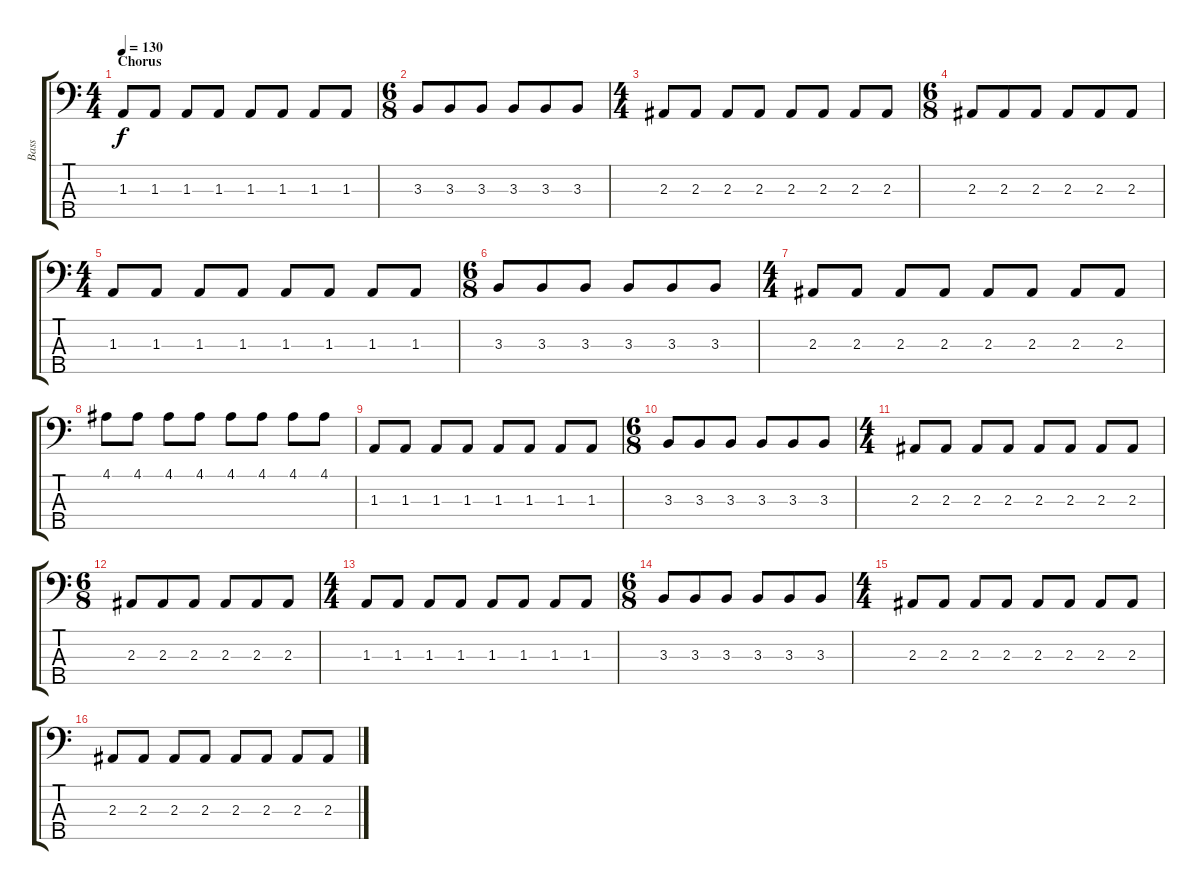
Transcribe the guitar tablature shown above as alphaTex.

\track ("Bass" "Bass") {instrument electricbassfinger}
\staff {score tabs}
\tuning (Gb2 Db2 Ab1 Eb1 Bb0) {hide}
\ts (4 4)
\section ("" "Chorus")
\tempo 130
\clef f4
\ks c
1.3.8{dy f} 1.3.8 1.3.8 1.3.8 1.3.8 1.3.8 1.3.8 1.3.8 |
\ts (6 8)
3.3.8 3.3.8 3.3.8 3.3.8 3.3.8 3.3.8 |
\ts (4 4)
2.3.8 2.3.8 2.3.8 2.3.8 2.3.8 2.3.8 2.3.8 2.3.8 |
\ts (6 8)
2.3.8 2.3.8 2.3.8 2.3.8 2.3.8 2.3.8 |
\ts (4 4)
1.3.8 1.3.8 1.3.8 1.3.8 1.3.8 1.3.8 1.3.8 1.3.8 |
\ts (6 8)
3.3.8 3.3.8 3.3.8 3.3.8 3.3.8 3.3.8 |
\ts (4 4)
2.3.8 2.3.8 2.3.8 2.3.8 2.3.8 2.3.8 2.3.8 2.3.8 |
4.1.8 4.1.8 4.1.8 4.1.8 4.1.8 4.1.8 4.1.8 4.1.8 |
1.3.8 1.3.8 1.3.8 1.3.8 1.3.8 1.3.8 1.3.8 1.3.8 |
\ts (6 8)
3.3.8 3.3.8 3.3.8 3.3.8 3.3.8 3.3.8 |
\ts (4 4)
2.3.8 2.3.8 2.3.8 2.3.8 2.3.8 2.3.8 2.3.8 2.3.8 |
\ts (6 8)
2.3.8 2.3.8 2.3.8 2.3.8 2.3.8 2.3.8 |
\ts (4 4)
1.3.8 1.3.8 1.3.8 1.3.8 1.3.8 1.3.8 1.3.8 1.3.8 |
\ts (6 8)
3.3.8 3.3.8 3.3.8 3.3.8 3.3.8 3.3.8 |
\ts (4 4)
2.3.8 2.3.8 2.3.8 2.3.8 2.3.8 2.3.8 2.3.8 2.3.8 |
2.3.8 2.3.8 2.3.8 2.3.8 2.3.8 2.3.8 2.3.8 2.3.8
